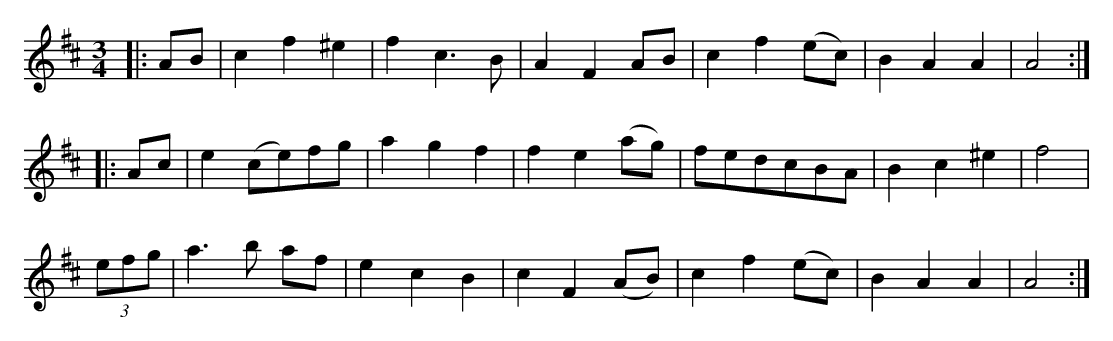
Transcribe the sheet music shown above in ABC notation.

X:1
M:3/4
K:Bmin
|: AB | c2 f2 ^e2 | f2 c3 B | A2 F2 AB | c2 f2 (ec) | B2 A2 A2 | A4 :|
|: Ac | e2 (ce)fg | a2 g2 f2 | f2 e2 (ag) | fedcBA | B2 c2 ^e2 | f4 |
(3efg | a3 b af | e2 c2 B2 | c2 F2 (AB) | c2 f2 (ec) | B2 A2 A2 | A4 :|
